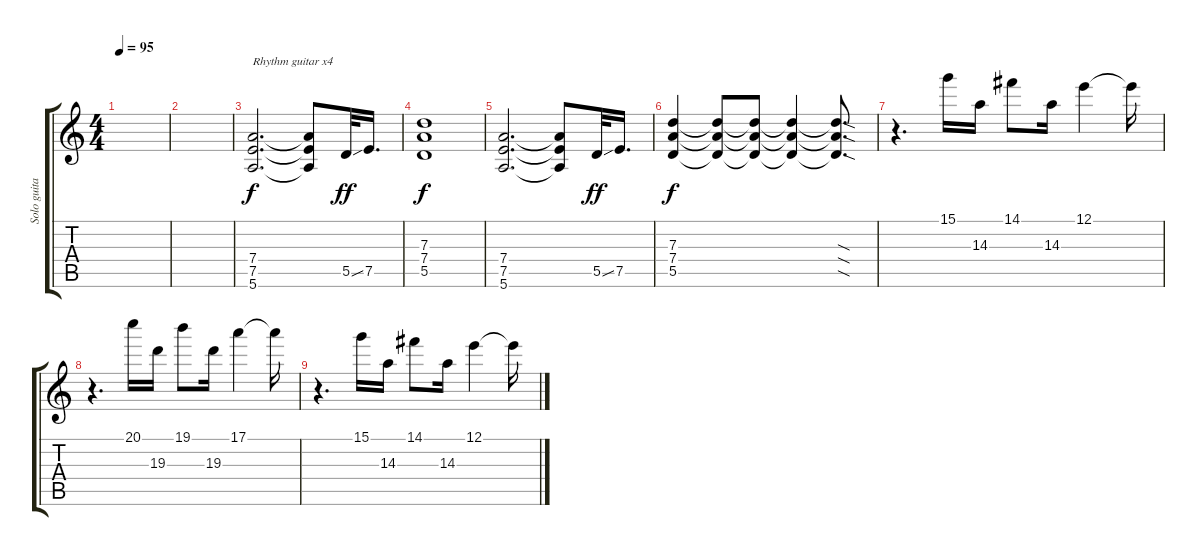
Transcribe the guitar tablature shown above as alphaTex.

\track ("Solo guitar / riff" "Solo guita") {instrument distortionguitar}
\staff {score tabs}
\tuning (E4 B3 G3 D3 A2 E2) {hide}
\ts (4 4)
\tempo 95
\clef g2
\ks c
|
|
(7.4 7.5 5.6).2{d txt "Rhythm guitar x4"} (7.4{t} 7.5{t} 5.6{t}).8 5.5{ss}.32{dy ff} 7.5.16{d} |
(7.3 7.4 5.5).1{dy f} |
(7.4 7.5 5.6).2{d} (7.4{t} 7.5{t} 5.6{t}).8 5.5{ss}.32{dy ff} 7.5.16{d} |
(7.3 7.4 5.5).4{dy f} (7.3{t} 7.4{t} 5.5{t}).8 (7.3{t} 7.4{t} 5.5{t}).8 (7.3{t} 7.4{t} 5.5{t}).4 (7.3{sod t} 7.4{sod t} 5.5{sod t}).8{d} |
r.4{d} 15.1.16 14.3.16 14.1.8 14.3.16 12.1.4 12.1{t}.16 |
r.4{d} 20.1.16 19.3.16 19.1.8 19.3.16 17.1.4 17.1{t}.16 |
r.4{d} 15.1.16 14.3.16 14.1.8 14.3.16 12.1.4 12.1{t}.16
